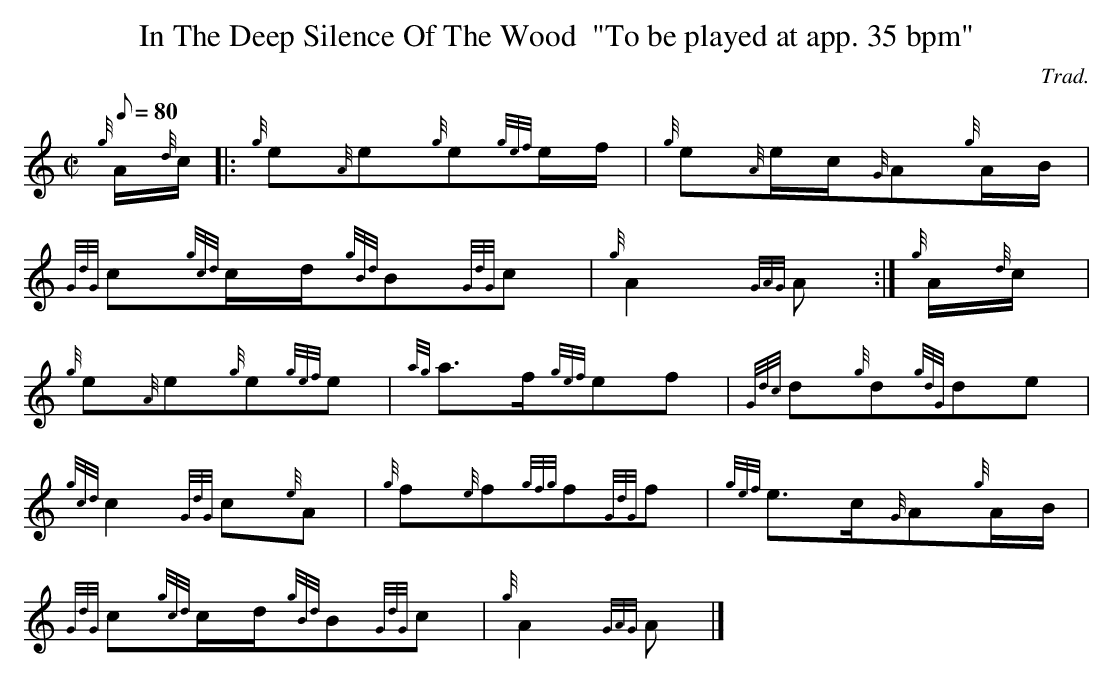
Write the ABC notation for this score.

X:1
T:In The Deep Silence Of The Wood  "To be played at app. 35 bpm"
M:C|
L:1/8
Q:80
C:Trad.
K:HP
{g}A/2{d}c/2 |: \
{g}e{A}e{g}e{gef}e/2f/2 | \
{g}e{A}e/2c/2{G}A{g}A/2B/2 |
{GdG}c{gcd}c/2d/2{gBd}B{GdG}c | \
{g}A2{GAG}A :| \
{g}A/2{d}c/2[ |
{g}e{A}e{g}e{gef}e | \
{ag}a3/2f/2{gef}ef | \
{Gdc}d{g}d{gdG}de |
{gcd}c2{GdG}c{e}A | \
{g}f{e}f{gfg}f{GdG}f | \
{gef}e3/2c/2{G}A{g}A/2B/2 |
{GdG}c{gcd}c/2d/2{gBd}B{GdG}c | \
{g}A2{GAG}A|]
